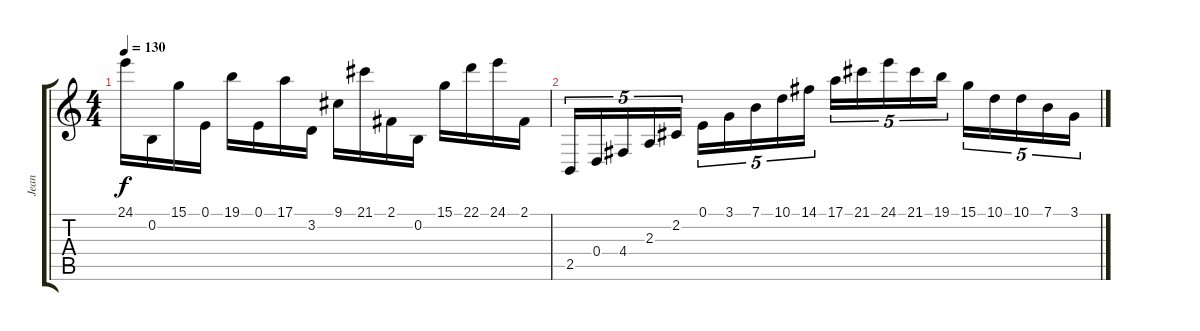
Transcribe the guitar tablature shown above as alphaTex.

\track ("Jean" "Jean") {instrument lead2sawtooth}
\staff {score tabs}
\tuning (E4 B3 G3 D3 A2 E2) {hide}
\ts (4 4)
\tempo 130
\clef g2
\ks c
24.1.16{dy f} 0.2.16 15.1.16 0.1.16 19.1.16 0.1.16 17.1.16 3.2.16 9.1.16 21.1.16 2.1.16 0.2.16 15.1.16 22.1.16 24.1.16 2.1.16 |
2.5.16{tu (5 4)} 0.4.16{tu (5 4)} 4.4.16{tu (5 4)} 2.3.16{tu (5 4)} 2.2.16{tu (5 4)} 0.1.16{tu (5 4)} 3.1.16{tu (5 4)} 7.1.16{tu (5 4)} 10.1.16{tu (5 4)} 14.1.16{tu (5 4)} 17.1.16{tu (5 4)} 21.1.16{tu (5 4)} 24.1.16{tu (5 4)} 21.1.16{tu (5 4)} 19.1.16{tu (5 4)} 15.1.16{tu (5 4)} 10.1.16{tu (5 4)} 10.1.16{tu (5 4)} 7.1.16{tu (5 4)} 3.1.16{tu (5 4)}
